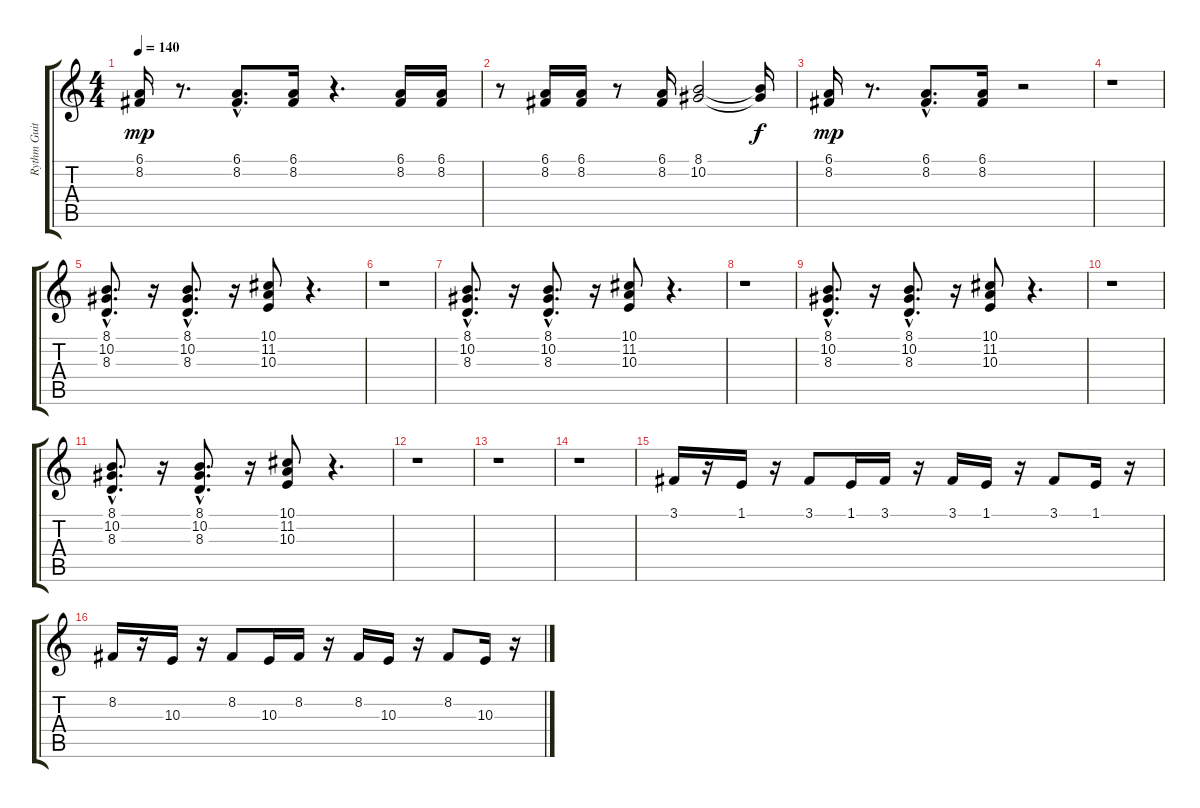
\track ("Rythm Guitar" "Rythm Guit") {instrument tenorsax}
\staff {score tabs}
\tuning (Eb4 Bb3 Gb3 Db3 Ab2 Eb2) {hide}
\ts (4 4)
\tempo 140
\clef g2
\ks c
(6.1 8.2).16{dy mp} r.8{d} (6.1{hac} 8.2{hac}).8{d} (6.1 8.2).16 r.4{d} (6.1 8.2).16 (6.1 8.2).16 |
r.8 (6.1 8.2).16 (6.1 8.2).16 r.8 (6.1 8.2).16 (8.1 10.2).2 (8.1{t} 10.2{t}).16{dy f} |
(6.1 8.2).16{dy mp} r.8{d} (6.1{hac} 8.2{hac}).8{d} (6.1 8.2).16 r.2 |
r.1 |
(8.1{hac} 10.2{hac} 8.3{hac}).8{d} r.16 (8.1{hac} 10.2{hac} 8.3{hac}).8{d} r.16 (10.1 11.2 10.3).8 r.4{d} |
r.1 |
(8.1{hac} 10.2{hac} 8.3{hac}).8{d} r.16 (8.1{hac} 10.2{hac} 8.3{hac}).8{d} r.16 (10.1 11.2 10.3).8 r.4{d} |
r.1 |
(8.1{hac} 10.2{hac} 8.3{hac}).8{d} r.16 (8.1{hac} 10.2{hac} 8.3{hac}).8{d} r.16 (10.1 11.2 10.3).8 r.4{d} |
r.1 |
(8.1{hac} 10.2{hac} 8.3{hac}).8{d} r.16 (8.1{hac} 10.2{hac} 8.3{hac}).8{d} r.16 (10.1 11.2 10.3).8 r.4{d} |
r.1 |
r.1 |
r.1 |
3.1.16 r.16 1.1.16 r.16 3.1.8 1.1.16 3.1.16 r.16 3.1.16 1.1.16 r.16 3.1.8 1.1.16 r.16 |
8.2.16 r.16 10.3.16 r.16 8.2.8 10.3.16 8.2.16 r.16 8.2.16 10.3.16 r.16 8.2.8 10.3.16 r.16
